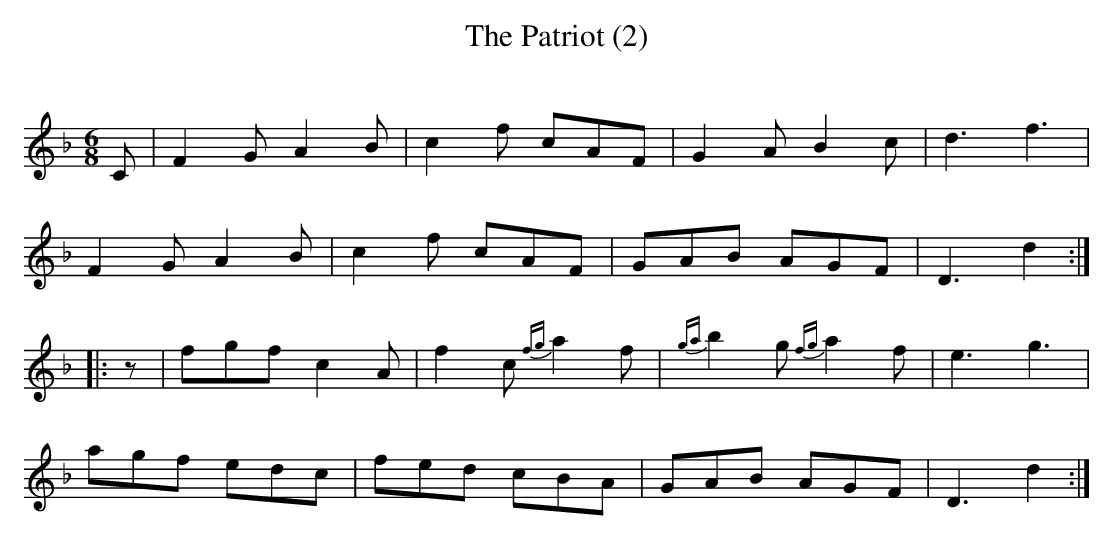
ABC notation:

X:1
T: The Patriot (2)
C:
M: 6/8
L: 1/8
K: F
C|F2GA2B|c2f cAF|G2AB2c|d3f3|
F2GA2B|c2f cAF|GAB AGF|D3d2:|
|:z|fgfc2A|f2c{fg}a2f|{ga}b2g{fg}a2f|e3g3|
agf edc|fed cBA|GAB AGF|D3d2:|
